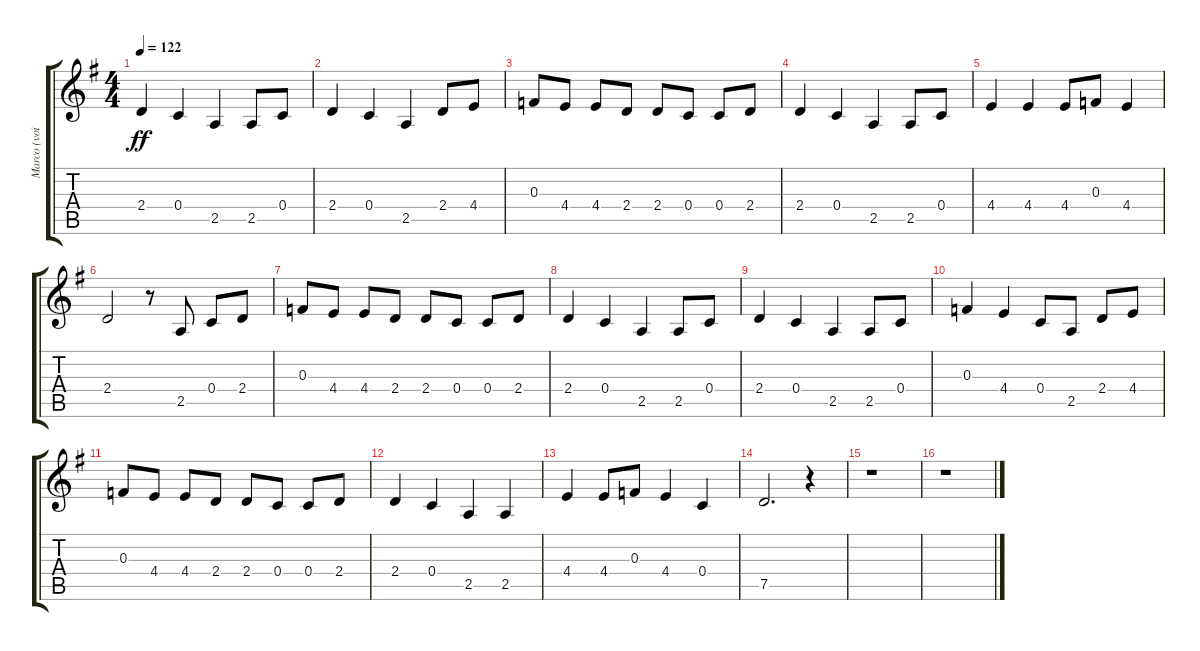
\track ("Marco (voice)" "Marco (voi") {instrument oboe}
\staff {score tabs}
\tuning (D5 A4 F4 C4 G3 D3) {hide}
\ts (4 4)
\tempo 122
\clef g2
\ks g
2.4.4{dy ff} 0.4.4 2.5.4 2.5.8 0.4.8 |
2.4.4 0.4.4 2.5.4 2.4.8 4.4.8 |
0.3.8 4.4.8 4.4.8 2.4.8 2.4.8 0.4.8 0.4.8 2.4.8 |
2.4.4 0.4.4 2.5.4 2.5.8 0.4.8 |
4.4.4 4.4.4 4.4.8 0.3.8 4.4.4 |
2.4.2 r.8 2.5.8 0.4.8 2.4.8 |
0.3.8 4.4.8 4.4.8 2.4.8 2.4.8 0.4.8 0.4.8 2.4.8 |
2.4.4 0.4.4 2.5.4 2.5.8 0.4.8 |
2.4.4 0.4.4 2.5.4 2.5.8 0.4.8 |
0.3.4 4.4.4 0.4.8 2.5.8 2.4.8 4.4.8 |
0.3.8 4.4.8 4.4.8 2.4.8 2.4.8 0.4.8 0.4.8 2.4.8 |
2.4.4 0.4.4 2.5.4 2.5.4 |
4.4.4 4.4.8 0.3.8 4.4.4 0.4.4 |
7.5.2{d} r.4 |
r.1 |
r.1
